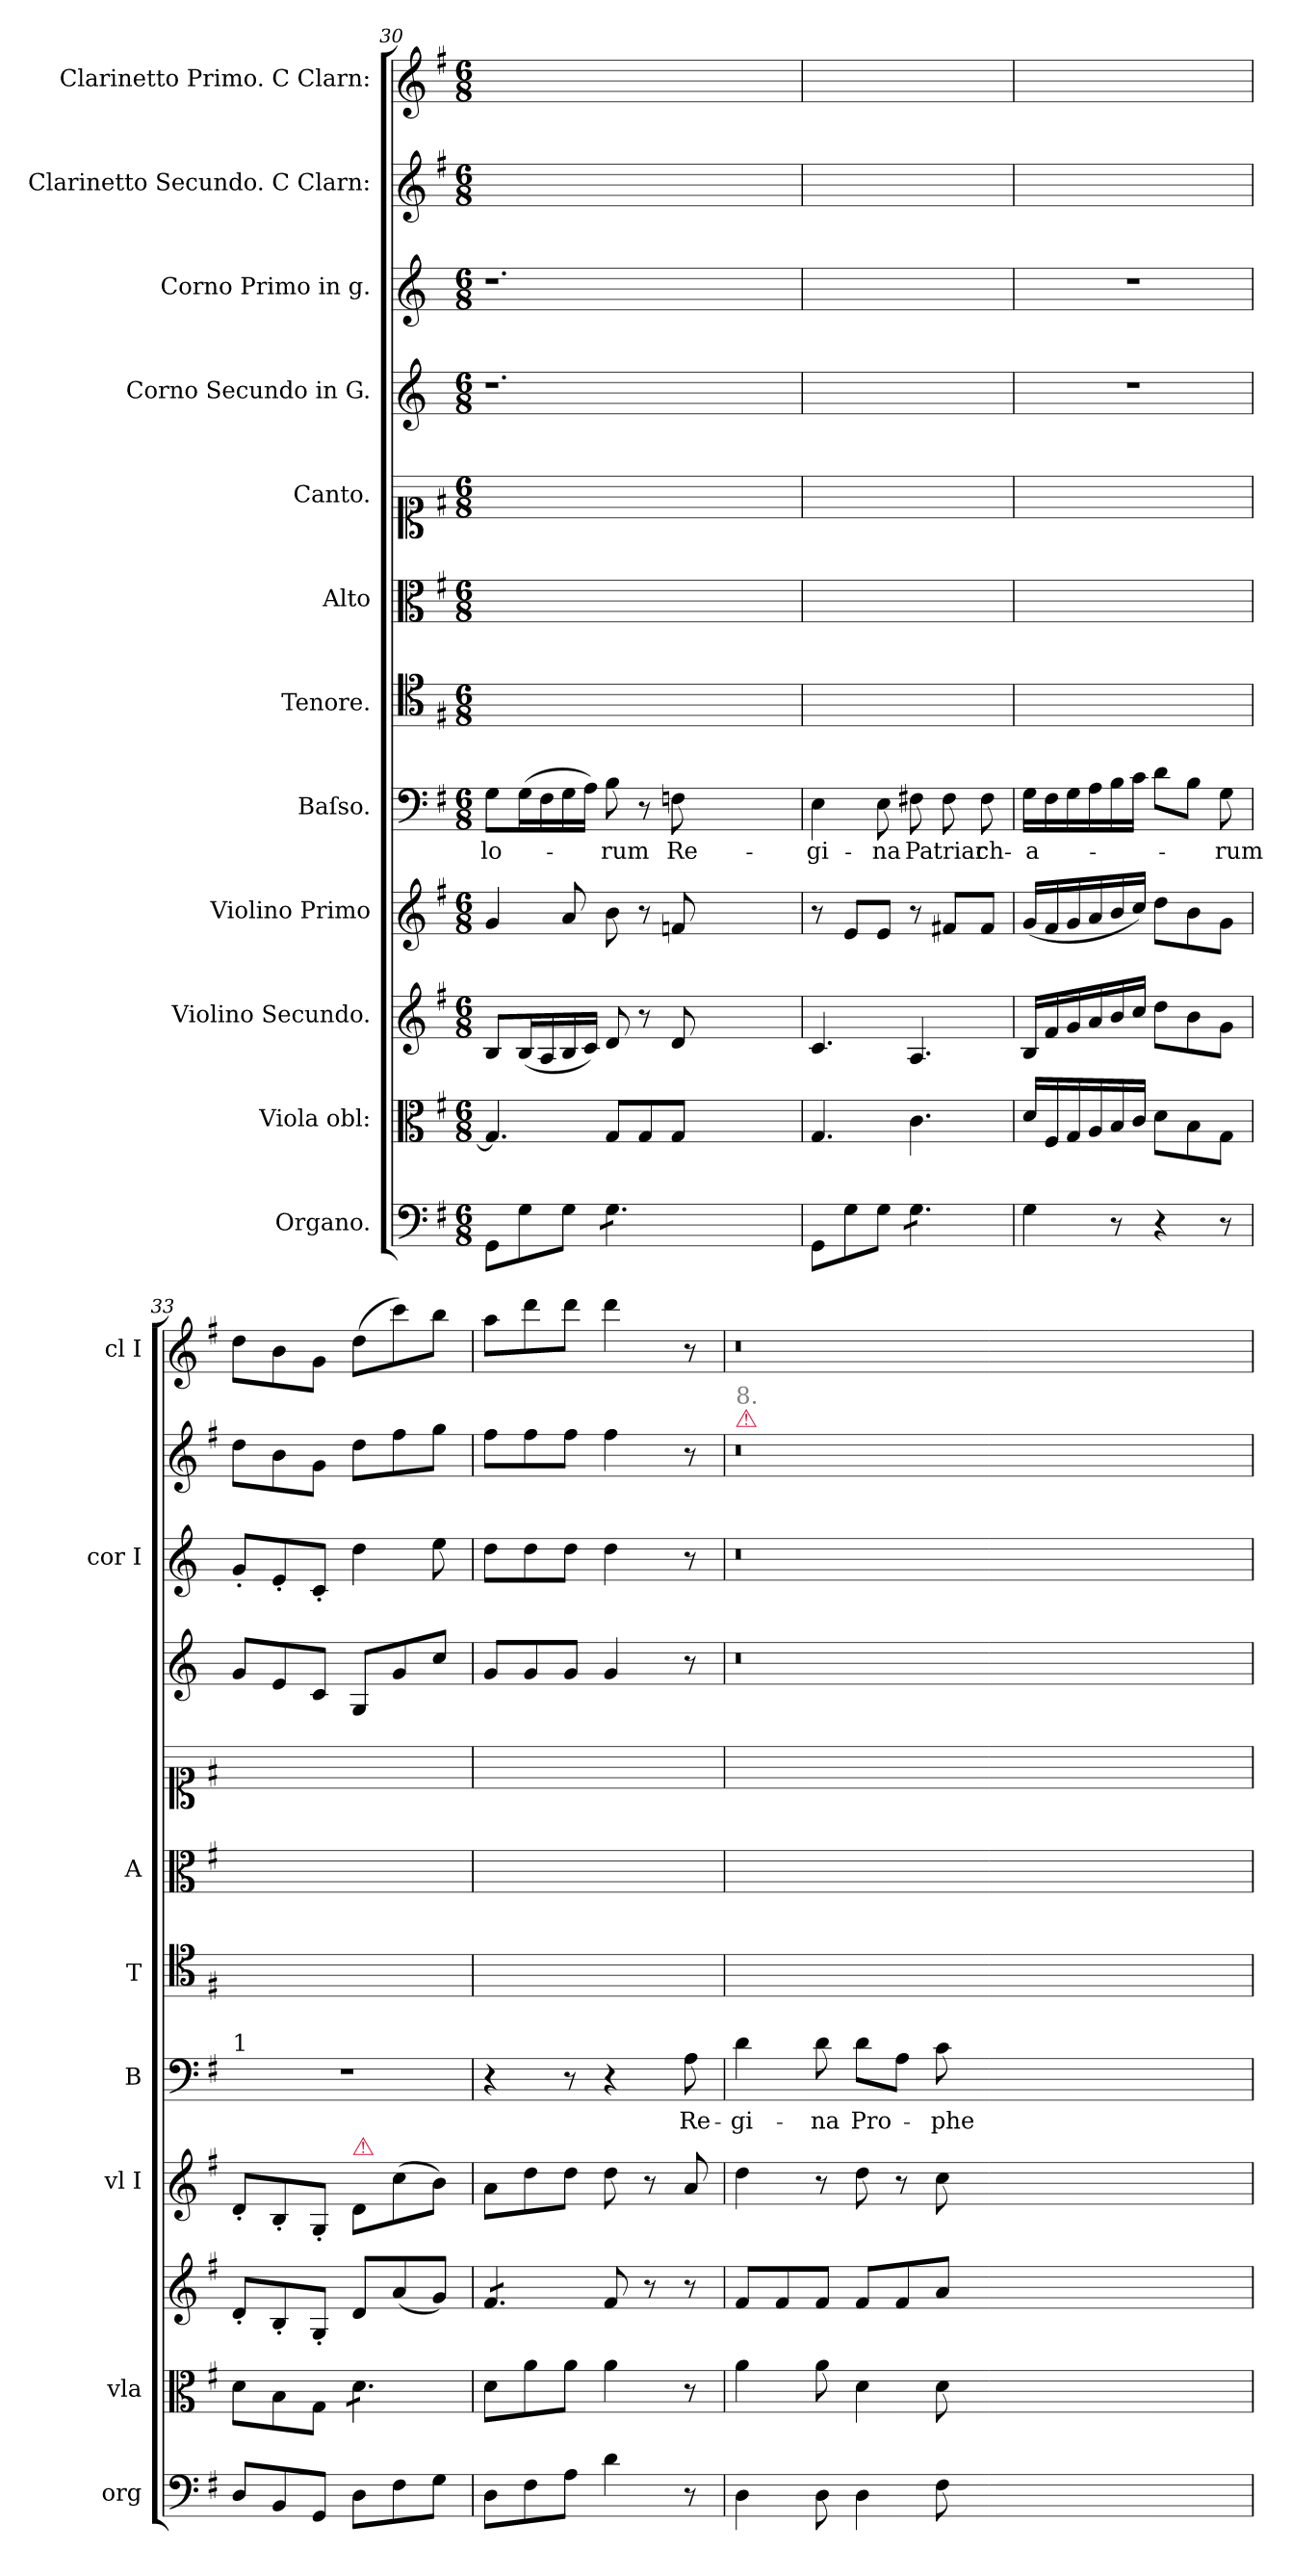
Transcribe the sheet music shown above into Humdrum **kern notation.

**kern	**dynam	**kern	**dynam	**kern	**dynam	**kern	**dynam	**kern	**text	**dynam	**kern	**kern	**kern	**kern	**kern	**dynam	**kern	**kern
*part12	*part12	*part11	*part11	*part10	*part10	*part9	*part9	*part8	*part8	*part8	*part7	*part6	*part5	*part4	*part3	*part3	*part2	*part1
*staff12	*staff12	*staff11	*staff11	*staff10	*staff10	*staff9	*staff9	*staff8	*staff8	*staff8	*staff7	*staff6	*staff5	*staff4	*staff3	*staff3	*staff2	*staff1
*I"Organo.	*	*I"Viola obl:	*	*I"Violino Secundo.	*	*I"Violino Primo	*	*I"Baſso.	*	*	*I"Tenore.	*I"Alto	*I"Canto.	*I"Corno Secundo in G.	*I"Corno Primo in g.	*	*I"Clarinetto Secundo. C Clarn:	*I"Clarinetto Primo. C Clarn:
*I'org	*	*I'vla	*	*	*	*I'vl I	*	*I'B	*	*	*I'T	*I'A	*	*	*I'cor I	*	*	*I'cl I
*clefF4	*	*clefC3	*	*clefG2	*	*clefG2	*	*clefF4	*	*	*clefC4	*clefC3	*clefC1	*clefG2	*clefG2	*	*clefG2	*clefG2
*	*	*	*	*	*	*	*	*	*	*	*	*	*	*ITrd3c5	*ITrd3c5	*	*	*
*k[f#]	*	*k[f#]	*	*k[f#]	*	*k[f#]	*	*k[f#]	*	*	*k[f#]	*k[f#]	*k[f#]	*k[f#]	*k[f#]	*	*k[f#]	*k[f#]
*G:	*	*G:	*	*G:	*	*G:	*	*G:	*	*	*G:	*G:	*G:	*G:	*G:	*	*G:	*G:
*M6/8	*	*M6/8	*	*M6/8	*	*M6/8	*	*M6/8	*	*	*M6/8	*M6/8	*M6/8	*M6/8	*M6/8	*	*M6/8	*M6/8
=30	=30	=30	=30	=30	=30	=30	=30	=30	=30	=30	=30	=30	=30	=30	=30	=30	=30	=30
!	!	!	!	!	!	!	!	!	!	!LO:DY:a	!	!	!	!	!	!	!	!
8GG/L	.	4.G/]	.	8B/L	.	4g/	.	8G\L	-lo-	fort	2.ryy	2.ryy	2.ryy	1.r	1.r	.	1.ryy	1.ryy
8G\	.	.	.	(16B/L	.	.	.	(16G\L	.	.	.	.	.	.	.	.	.	.
.	.	.	.	16A/	.	.	.	16F#\	.	.	.	.	.	.	.	.	.	.
8G\J	.	.	.	16B/	.	8a/	.	16G\	.	.	.	.	.	.	.	.	.	.
.	.	.	.	16c/JJ)	.	.	.	16A\JJ)	.	.	.	.	.	.	.	.	.	.
!LO:TX:a:color=crimson:t=⚠	!	!	!	!	!	!	!	!	!	!	!	!	!	!	!	!	!	!
*tremolo	*	*	*	*	*	*	*	*	*	*	*	*	*	*	*	*	*	*
8G\L	.	8G/L	.	8d/	.	8b\	.	8B\	-rum	.	.	.	.	.	.	.	.	.
8G\	.	8G/	.	8r	.	8r	.	8r	.	.	.	.	.	.	.	.	.	.
!	!	!	!	!	!	!	!	!	!	!LO:DY:a	!	!	!	!	!	!	!	!
8G\J	.	8G/J	.	8d/	.	8fn/	.	8Fn\	Re-	pia	.	.	.	.	.	.	.	.
*Xtremolo	*	*	*	*	*	*	*	*	*	*	*	*	*	*	*	*	*	*
2.ryy	.	2.ryy	.	2.ryy	.	2.ryy	.	2.ryy	.	.	2.ryy	2.ryy	2.ryy	.	.	.	.	.
=31	=31	=31	=31	=31	=31	=31	=31	=31	=31	=31	=31	=31	=31	=31	=31	=31	=31	=31
8GG/L	.	4.G/	.	4.c/	.	8r	.	4E\	-gi-	.	2.ryy	2.ryy	2.ryy	2.ryy	2.ryy	.	2.ryy	2.ryy
8G\	.	.	.	.	.	8e/L	.	.	.	.	.	.	.	.	.	.	.	.
8G\J	.	.	.	.	.	8e/J	.	8E\	-na	.	.	.	.	.	.	.	.	.
!LO:TX:a:color=crimson:t=⚠	!	!	!	!	!	!	!	!	!	!	!	!	!	!	!	!	!	!
*tremolo	*	*	*	*	*	*	*	*	*	*	*	*	*	*	*	*	*	*
8G\L	.	4.c\	.	4.A/	.	8r	.	8F#X\	Pa-	.	.	.	.	.	.	.	.	.
8G\	.	.	.	.	.	8f#X/L	.	8F#\	-triar-	.	.	.	.	.	.	.	.	.
8G\J	.	.	.	.	.	8f#/J	.	8F#\	-ch-	.	.	.	.	.	.	.	.	.
*Xtremolo	*	*	*	*	*	*	*	*	*	*	*	*	*	*	*	*	*	*
=32	=32	=32	=32	=32	=32	=32	=32	=32	=32	=32	=32	=32	=32	=32	=32	=32	=32	=32
!	!	!	!	!	!	!	!	!	!	!LO:DY:a	!	!	!	!	!	!	!	!
4G\	.	16d/LL	.	16B/LL	.	(16g/LL	.	16G\LL	-a-	fort	2.ryy	2.ryy	2.ryy	2.r	2.r	.	2.ryy	2.ryy
.	.	16F#/	.	16f#/	.	16f#/	.	16F#\	.	.	.	.	.	.	.	.	.	.
.	.	16G/	.	16g/	.	16g/	.	16G\	.	.	.	.	.	.	.	.	.	.
.	.	16A/	.	16a/	.	16a/	.	16A\	.	.	.	.	.	.	.	.	.	.
8r	.	16B/	.	16b/	.	16b/	.	16B\	.	.	.	.	.	.	.	.	.	.
.	.	16c/JJ	.	16cc/JJ	.	16cc/JJ)	.	16c\JJ	.	.	.	.	.	.	.	.	.	.
4r	.	8d\L	.	8dd\L	.	8dd\L	.	8d\L	.	.	.	.	.	.	.	.	.	.
.	.	8B\	.	8b\	.	8b\	.	8B\J	.	.	.	.	.	.	.	.	.	.
8r	.	8G\J	.	8g\J	.	8g\J	.	8G\	-rum	.	.	.	.	.	.	.	.	.
=33	=33	=33	=33	=33	=33	=33	=33	=33	=33	=33	=33	=33	=33	=33	=33	=33	=33	=33
!	!	!	!	!	!	!	!	!LO:TX:a:t=1	!	!	!	!	!	!	!	!	!	!
!	!LO:DY:b	!	!LO:DY:b	!	!LO:DY:a	!	!LO:DY:b	!	!	!	!	!	!	!	!	!LO:DY:a	!	!
8D/L	fort	8d\L	fort	8d'/L	forto	8d'/L	forto	2.r	.	.	2.ryy	2.ryy	2.ryy	8d/L	8d'/L	for.	8dd\L	8dd\L
8BB/	.	8B\	.	8B'/	.	8B'/	.	.	.	.	.	.	.	8B/	8B'/	.	8b\	8b\
8GG/J	.	8G\J	.	8G'/J	.	8G'/J	.	.	.	.	.	.	.	8G/J	8G'/J	.	8g\J	8g\J
!	!	!	!	!	!	!LO:TX:a:color=crimson:t=⚠	!	!	!	!	!	!	!	!	!	!	!	!
!	!	!LO:TX:a:color=crimson:t=⚠	!	!	!	!	!	!	!	!	!	!	!	!	!	!	!	!
*	*	*tremolo	*	*	*	*	*	*	*	*	*	*	*	*	*	*	*	*
8D\L	.	8d\L	.	8d/L	.	8d/L	.	.	.	.	.	.	.	8D/L	4a\	.	8dd\L	(8dd\L
8F#\	.	8d\	.	(8a/	.	(8cc\	.	.	.	.	.	.	.	8d/	.	.	8ff#\	8ccc\)
8G\J	.	8d\J	.	8g/J)	.	8b\J)	.	.	.	.	.	.	.	8g/J	8b\	.	8gg\J	8bb\J
*	*	*Xtremolo	*	*	*	*	*	*	*	*	*	*	*	*	*	*	*	*
=34	=34	=34	=34	=34	=34	=34	=34	=34	=34	=34	=34	=34	=34	=34	=34	=34	=34	=34
!	!	!	!	!LO:TX:a:color=crimson:t=⚠	!	!	!	!	!	!	!	!	!	!	!	!	!	!
*	*	*	*	*tremolo	*	*	*	*	*	*	*	*	*	*	*	*	*	*
8D\L	.	8d\L	.	8f#/L	.	8a/L	.	4r	.	.	2.ryy	2.ryy	2.ryy	8d/L	8a\L	.	8ff#\L	8aa\L
8F#\	.	8a\	.	8f#/	.	8dd\	.	.	.	.	.	.	.	8d/	8a\	.	8ff#\	8ddd\
8A\J	.	8a\J	.	8f#/J	.	8dd\J	.	8r	.	.	.	.	.	8d/J	8a\J	.	8ff#\J	8ddd\J
*	*	*	*	*Xtremolo	*	*	*	*	*	*	*	*	*	*	*	*	*	*
4d\	.	4a\	.	8f#/	.	8dd\	.	4r	.	.	.	.	.	4d/	4a\	.	4ff#\	4ddd\
.	.	.	.	8r	.	8r	.	.	.	.	.	.	.	.	.	.	.	.
!	!	!	!	!	!	!	!LO:DY:b	!	!	!	!	!	!	!	!	!	!	!
8r	.	8r	.	8r	.	8a/	piano	8A\	Re-	.	.	.	.	8r	8r	.	8r	8r
=35	=35	=35	=35	=35	=35	=35	=35	=35	=35	=35	=35	=35	=35	=35	=35	=35	=35	=35
!	!	!	!	!	!	!	!	!	!	!	!	!	!	!	!	!	!LO:TX:a:color=crimson:t=⚠	!
!	!	!	!	!	!	!	!	!	!	!	!	!	!	!	!	!	!LO:TX:a:color=grey:t=8.	!
!	!LO:DY:b	!	!LO:DY:b	!	!LO:DY:a	!	!	!	!	!	!	!	!	!	!	!	!	!
4D\	pia	4a\	pia	8f#/L	pia	4dd\	.	4d\	-gi-	.	2.ryy	2.ryy	2.ryy	0.r	0.r	.	0.r	0.r
.	.	.	.	8f#/	.	.	.	.	.	.	.	.	.	.	.	.	.	.
8D\	.	8a\	.	8f#/J	.	8r	.	8d\	-na	.	.	.	.	.	.	.	.	.
4D\	.	4d\	.	8f#/L	.	8dd\	.	8d\L	Pro-	.	.	.	.	.	.	.	.	.
.	.	.	.	8f#/	.	8r	.	8A\J	.	.	.	.	.	.	.	.	.	.
8F#\	.	8d\	.	8a/J	.	8cc\	.	8c\	-phe-	.	.	.	.	.	.	.	.	.
0ryy	.	0ryy	.	0ryy	.	0ryy	.	0ryy	.	.	0ryy	0ryy	0ryy	.	.	.	.	.
4ryy	.	4ryy	.	4ryy	.	4ryy	.	4ryy	.	.	4ryy	4ryy	4ryy	.	.	.	.	.
=	=	=	=	=	=	=	=	=	=	=	=	=	=	=	=	=	=	=
*-	*-	*-	*-	*-	*-	*-	*-	*-	*-	*-	*-	*-	*-	*-	*-	*-	*-	*-
